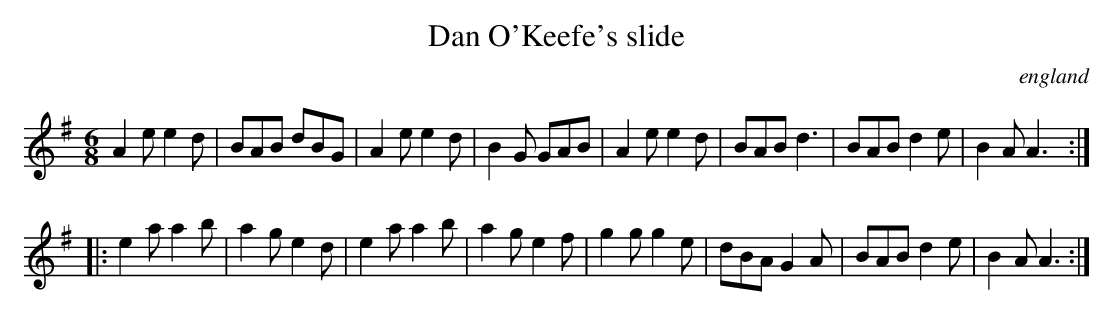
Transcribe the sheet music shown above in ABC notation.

X:1
T:Dan O'Keefe's slide
O:england
M:6/8
K:Ador
A2e e2d|BAB dBG|A2e e2d|B2G GAB|A2e e2d|BAB d3|BAB d2e|B2A A3:|
|:e2a a2b|a2g e2d|e2a a2b|a2g e2f|g2g g2e|dBA G2A|BAB d2e|B2A A3:|
